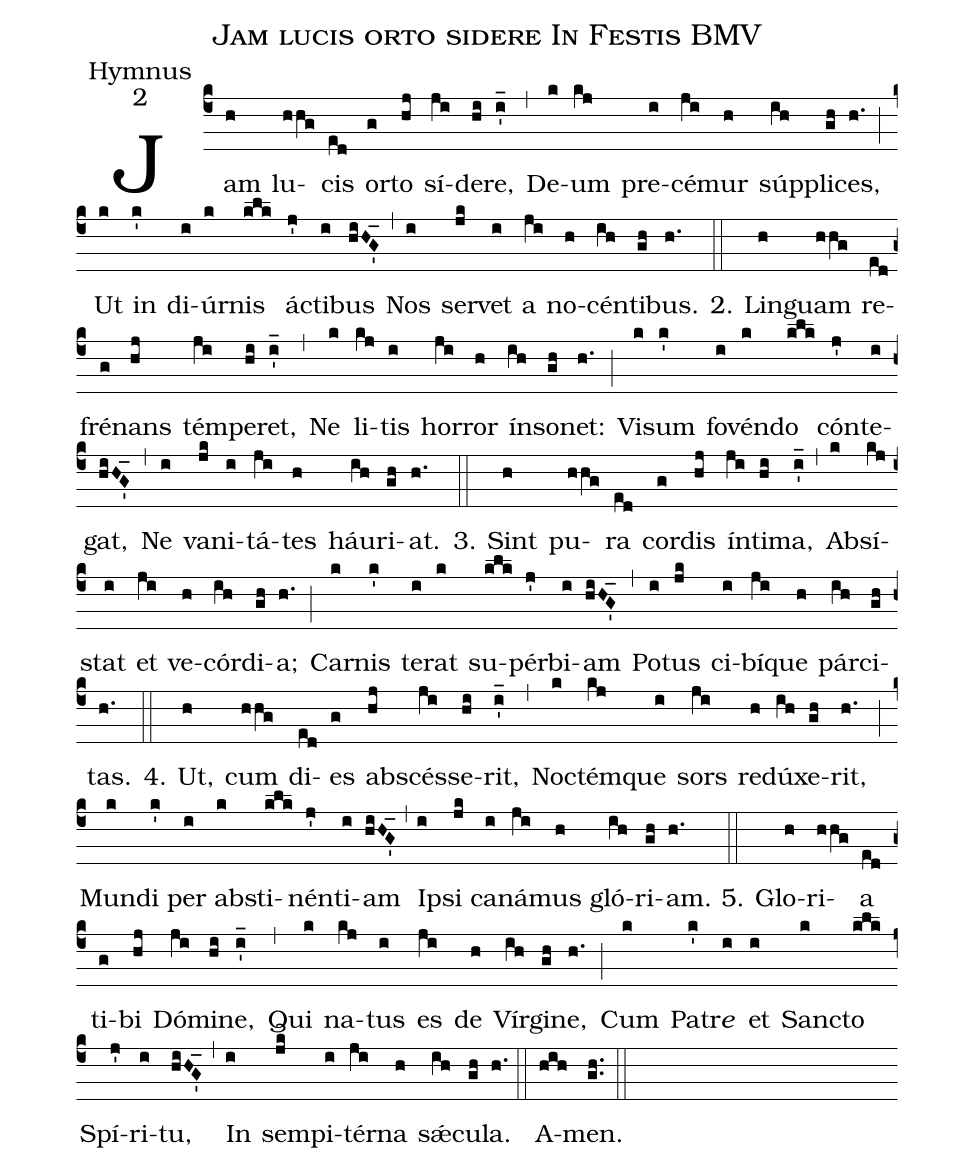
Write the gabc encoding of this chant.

name:Jam lucis orto sidere In Festis BMV;
office-part:Hymnus;
mode:2;
%%
(c4)Jam(h) lu(hhg)cis(ed) or(g)to(hj) sí(ji)de(hi)re,(i'_) (,)
De(k)um(kj) pre(i)cé(ji)mur(h) súp(ih)pli(gh)ces,(h.) (;)
Ut(k) in(k') di(i)úr(k)nis(klk) á(j')cti(i)bus(hiHG'_) (,)
Nos(i) ser(jk)vet(i) a(ji) no(h)cén(ih)ti(gh)bus.(h.) (::)

2. Lin(h)guam(hhg) re(ed)fré(g)nans(hj) tém(ji)pe(hi)ret,(i'_) (,)
Ne(k) li(kj)tis(i) hor(ji)ror(h) ín(ih)so(gh)net:(h.) (;)
Vi(k)sum(k') fo(i)vén(k)do(klk) cón(j')te(i)gat,(hiHG'_) (,)
Ne(i) va(jk)ni(i)tá(ji)tes(h) háu(ih)ri(gh)at.(h.) (::)

3. Sint(h) pu(hhg)ra(ed) cor(g)dis(hj) ín(ji)ti(hi)ma,(i'_) (,)
Ab(k)sí(kj)stat(i) et(ji) ve(h)cór(ih)di(gh)a;(h.) (;)
Car(k)nis(k') te(i)rat(k) su(klk)pér(j')bi(i)am(hiHG'_) (,)
Po(i)tus(jk) ci(i)bí(ji)que(h) pár(ih)ci(gh)tas.(h.) (::)

4. Ut,(h) cum(hhg) di(ed)es(g) ab(hj)scés(ji)se(hi)rit,(i'_) (,)
No(k)ctém(kj)que(i) sors(ji) re(h)dú(ih)xe(gh)rit,(h.) (;)
Mun(k)di(k') per(i) ab(k)sti(klk)nén(j')ti(i)am(hiHG'_) (,)
I(i)psi(jk) ca(i)ná(ji)mus(h) gló(ih)ri(gh)am.(h.) (::)

5. Glo(h)ri(hhg)a(ed) ti(g)bi(hj) Dó(ji)mi(hi)ne,(i'_) (,)
Qui(k) na(kj)tus(i) es(ji) de(h) Vír(ih)gi(gh)ne,(h.) (;)
Cum(k) Pa(k')tr<i>e</i>(i) et(i) San(k)cto(klk) Spí(j')ri(i)tu,(hiHG'_) (,)
In(i) sem(jk)pi(i)tér(ji)na(h) sǽ(ih)cu(gh)la.(h.) (::)
A(hih)men.(gh..) (::)
